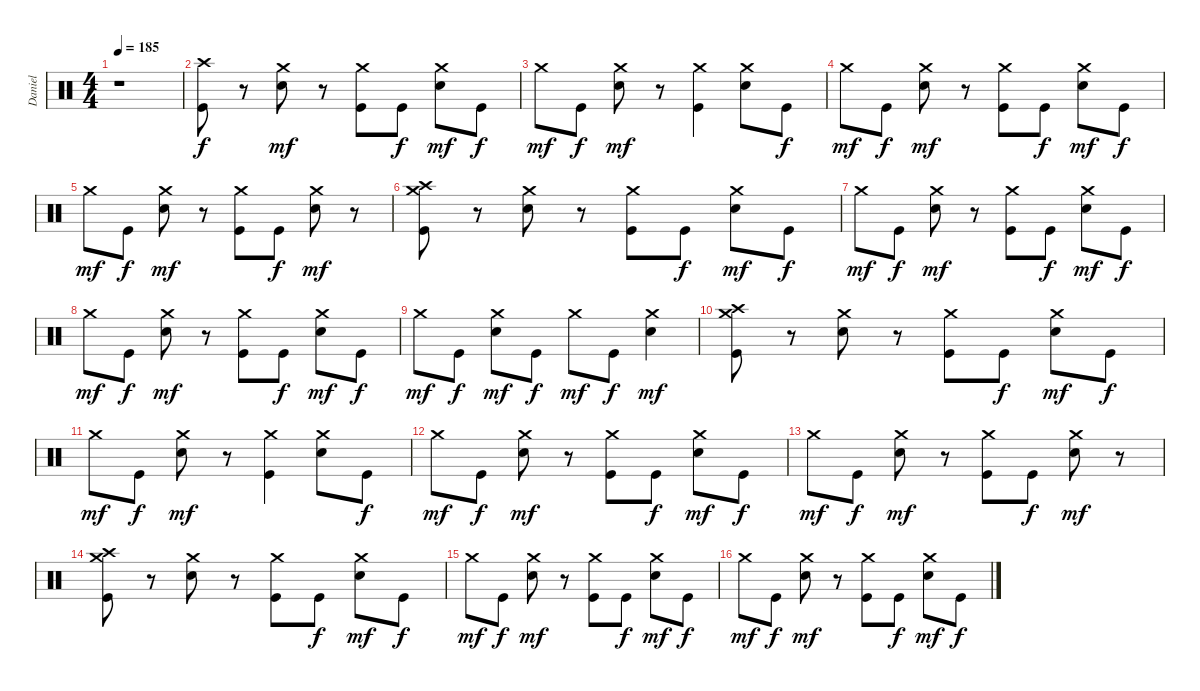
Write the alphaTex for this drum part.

\track ("Daniel" "Daniel") {instrument percussion}
\staff {score}
\articulation defaults
\ts (4 4)
\tempo 185
\clef neutral
\ks c
r.1{dy mf} |
("Kick (hit)" "Crash high (hit)").8{dy f} r.8 ("Electric Snare (hit)" "Crash medium (hit)").8{dy mf} r.8 ("Kick (hit)" "Crash medium (hit)").8 "Kick (hit)".8{dy f} ("Electric Snare (hit)" "Crash medium (hit)").8{dy mf} "Kick (hit)".8{dy f} |
"Crash medium (hit)".8{dy mf} "Kick (hit)".8{dy f} ("Electric Snare (hit)" "Crash medium (hit)").8{dy mf} r.8 ("Kick (hit)" "Crash medium (hit)").4 ("Electric Snare (hit)" "Crash medium (hit)").8 "Kick (hit)".8{dy f} |
"Crash medium (hit)".8{dy mf} "Kick (hit)".8{dy f} ("Electric Snare (hit)" "Crash medium (hit)").8{dy mf} r.8 ("Kick (hit)" "Crash medium (hit)").8 "Kick (hit)".8{dy f} ("Electric Snare (hit)" "Crash medium (hit)").8{dy mf} "Kick (hit)".8{dy f} |
"Crash medium (hit)".8{dy mf} "Kick (hit)".8{dy f} ("Electric Snare (hit)" "Crash medium (hit)").8{dy mf} r.8 ("Kick (hit)" "Crash medium (hit)").8 "Kick (hit)".8{dy f} ("Electric Snare (hit)" "Crash medium (hit)").8{dy mf} r.8 |
("Kick (hit)" "Crash medium (hit)" "Crash high (hit)").8 r.8 ("Electric Snare (hit)" "Crash medium (hit)").8 r.8 ("Kick (hit)" "Crash medium (hit)").8 "Kick (hit)".8{dy f} ("Electric Snare (hit)" "Crash medium (hit)").8{dy mf} "Kick (hit)".8{dy f} |
"Crash medium (hit)".8{dy mf} "Kick (hit)".8{dy f} ("Electric Snare (hit)" "Crash medium (hit)").8{dy mf} r.8 ("Kick (hit)" "Crash medium (hit)").8 "Kick (hit)".8{dy f} ("Electric Snare (hit)" "Crash medium (hit)").8{dy mf} "Kick (hit)".8{dy f} |
"Crash medium (hit)".8{dy mf} "Kick (hit)".8{dy f} ("Electric Snare (hit)" "Crash medium (hit)").8{dy mf} r.8 ("Kick (hit)" "Crash medium (hit)").8 "Kick (hit)".8{dy f} ("Electric Snare (hit)" "Crash medium (hit)").8{dy mf} "Kick (hit)".8{dy f} |
"Crash medium (hit)".8{dy mf} "Kick (hit)".8{dy f} ("Electric Snare (hit)" "Crash medium (hit)").8{dy mf} "Kick (hit)".8{dy f} "Crash medium (hit)".8{dy mf} "Kick (hit)".8{dy f} ("Electric Snare (hit)" "Crash medium (hit)").4{dy mf} |
("Kick (hit)" "Crash medium (hit)" "Crash high (hit)").8 r.8 ("Electric Snare (hit)" "Crash medium (hit)").8 r.8 ("Kick (hit)" "Crash medium (hit)").8 "Kick (hit)".8{dy f} ("Electric Snare (hit)" "Crash medium (hit)").8{dy mf} "Kick (hit)".8{dy f} |
"Crash medium (hit)".8{dy mf} "Kick (hit)".8{dy f} ("Electric Snare (hit)" "Crash medium (hit)").8{dy mf} r.8 ("Kick (hit)" "Crash medium (hit)").4 ("Electric Snare (hit)" "Crash medium (hit)").8 "Kick (hit)".8{dy f} |
"Crash medium (hit)".8{dy mf} "Kick (hit)".8{dy f} ("Electric Snare (hit)" "Crash medium (hit)").8{dy mf} r.8 ("Kick (hit)" "Crash medium (hit)").8 "Kick (hit)".8{dy f} ("Electric Snare (hit)" "Crash medium (hit)").8{dy mf} "Kick (hit)".8{dy f} |
"Crash medium (hit)".8{dy mf} "Kick (hit)".8{dy f} ("Electric Snare (hit)" "Crash medium (hit)").8{dy mf} r.8 ("Kick (hit)" "Crash medium (hit)").8 "Kick (hit)".8{dy f} ("Electric Snare (hit)" "Crash medium (hit)").8{dy mf} r.8 |
("Kick (hit)" "Crash medium (hit)" "Crash high (hit)").8 r.8 ("Electric Snare (hit)" "Crash medium (hit)").8 r.8 ("Kick (hit)" "Crash medium (hit)").8 "Kick (hit)".8{dy f} ("Electric Snare (hit)" "Crash medium (hit)").8{dy mf} "Kick (hit)".8{dy f} |
"Crash medium (hit)".8{dy mf} "Kick (hit)".8{dy f} ("Electric Snare (hit)" "Crash medium (hit)").8{dy mf} r.8 ("Kick (hit)" "Crash medium (hit)").8 "Kick (hit)".8{dy f} ("Electric Snare (hit)" "Crash medium (hit)").8{dy mf} "Kick (hit)".8{dy f} |
"Crash medium (hit)".8{dy mf} "Kick (hit)".8{dy f} ("Electric Snare (hit)" "Crash medium (hit)").8{dy mf} r.8 ("Kick (hit)" "Crash medium (hit)").8 "Kick (hit)".8{dy f} ("Electric Snare (hit)" "Crash medium (hit)").8{dy mf} "Kick (hit)".8{dy f}
